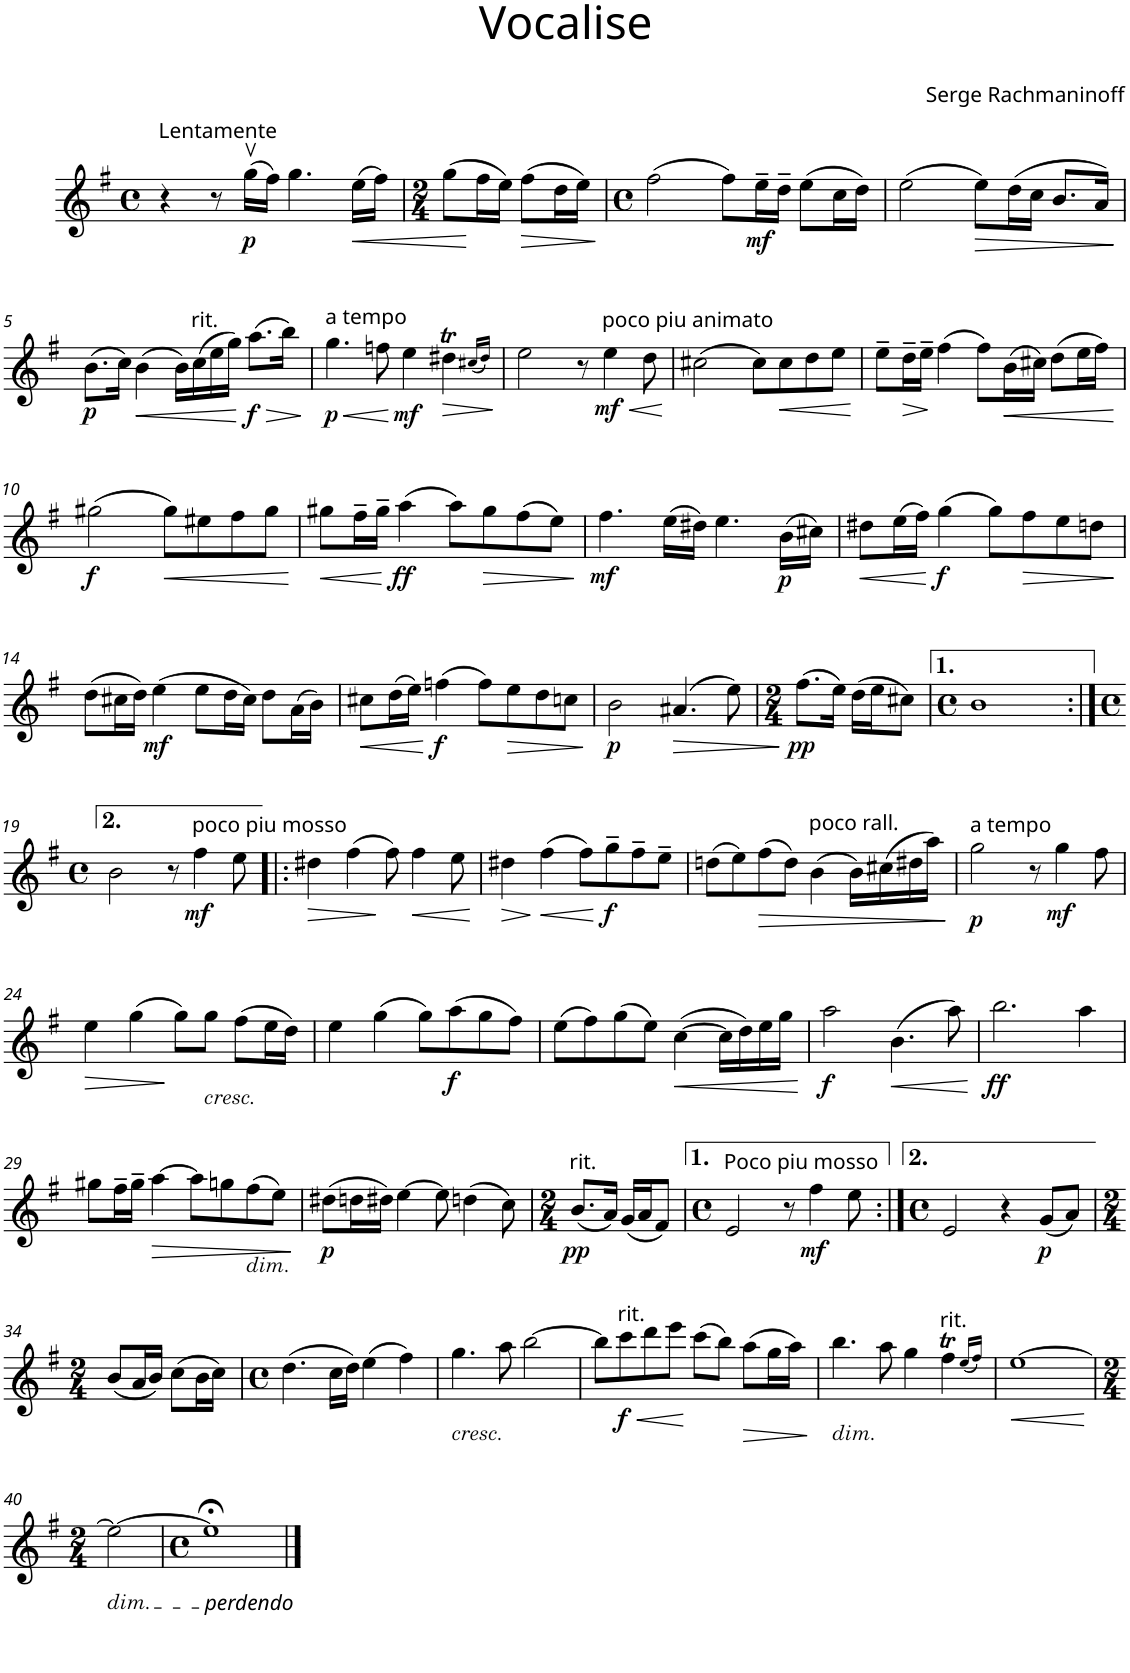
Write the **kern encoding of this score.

**kern	**dynam
*part1	*part1
*staff1	*staff1
*I"Piano	*
*I'Pno.	*
*clefG2	*
*k[f#]	*
*M4/4	*
*met(c)	*
=1	=1
!LO:TX:a:t=Lentamente	!
4r	.
8r	.
!	!LO:DY:b
(16ggv\LL	p
16ff#\JJ)	.
4.gg\	.
!	!LO:HP:b
(16ee\LL	<
16ff#\JJ)	.
=2	=2
*M2/4	*
(8gg\L	.
16ff#\L	[
16ee\JJ)	.
!	!LO:HP:b
(8ff#\L	>
16dd\L	.
16ee\JJ)	.
.	]
=3	=3
*M4/4	*
*met(c)	*
(2ff#\	.
8ff#\L)	.
!	!LO:DY:b
16ee~\L	mf
16dd~\JJ	.
(8ee\L	.
16cc\L	.
16dd\JJ)	.
=4	=4
(2ee\	.
!	!LO:HP:b
8ee\L)	>
(16dd\L	.
16cc\JJ	.
8.b/L	.
16a/Jk)	.
.	]
!!LO:LB:g=z
=5	=5
!	!LO:DY:b
(8.b\L	p
16cc\Jk)	.
!	!LO:HP:b
(4b\	<
16b\LL)	.
!LO:TX:a:t=rit.	!
(16cc\	.
16ee\	.
16gg\JJ)	.
!	!LO:HP:n=1:b
!	!LO:DY:n=1:b
(8.aa\L	[ > f
16bb\Jk)	.
.	]
=6	=6
!LO:TX:a:t=a tempo	!
!	!LO:HP:b
!	!LO:DY:n=1:b
4.gg\	< p
8ffn\	.
!	!LO:DY:n=2:b
4ee\	[ mf
!	!LO:HP:b
4dd#Xt\	>
(16qcc#X/LL	.
16qdd#/JJ)	.
.	]
=7	=7
2ee\	.
8r	.
!LO:TX:a:t=poco piu animato	!
!	!LO:HP:b
!	!LO:DY:n=1:b
4ee\	< mf
8dd\	.
.	[
=8	=8
(2cc#X\	.
8cc#\L)	.
!	!LO:HP:b
8cc#\	<
8dd\	.
8ee\J	.
.	[
=9	=9
8ee~\L	.
!	!LO:HP:b
16dd~\L	>
16ee~\JJ	.
(4ff#\	]
8ff#\L)	.
!	!LO:HP:b
(16b\L	<
16cc#X\JJ)	.
(8dd\L	.
16ee\L	.
16ff#\JJ)	.
.	[
!!LO:LB:g=z
=10	=10
!	!LO:DY:b
(2gg#X\	f
!	!LO:HP:b
8gg#\L)	<
8ee#X\	.
8ff#\	.
8gg#\J	.
.	[
=11	=11
!	!LO:HP:b
8gg#X\L	<
16ff#~\L	.
16gg#~\JJ	.
!	!LO:DY:n=1:b
(4aa\	[ ff
8aa\L)	.
!	!LO:HP:b
8gg#\	>
(8ff#\	.
8ee\J)	.
.	]
=12	=12
!	!LO:DY:b
4.ff#\	mf
(16ee\LL	.
16dd#X\JJ)	.
4.ee\	.
!	!LO:DY:b
(16b\LL	p
16cc#X\JJ)	.
=13	=13
!	!LO:HP:b
8dd#X\L	<
(16ee\L	.
16ff#\JJ)	.
!	!LO:DY:n=1:b
(4gg\	[ f
8gg\L)	.
!	!LO:HP:b
8ff#\	>
8ee\	.
8ddn\J	.
.	]
!!LO:LB:g=z
=14	=14
(8dd\L	.
16cc#X\L	.
16dd\JJ)	.
!	!LO:DY:b
(4ee\	mf
8ee\L	.
16dd\L	.
16cc#\JJ)	.
8dd\L	.
(16a\L	.
16b\JJ)	.
=15	=15
!	!LO:HP:b
8cc#X\L	<
(16dd\L	.
16ee\JJ)	.
!	!LO:DY:n=1:b
(4ffn\	[ f
8ff\L)	.
!	!LO:HP:b
8ee\	>
8dd\	.
8ccn\J	.
.	]
=16	=16
!	!LO:DY:b
2b\	p
!	!LO:HP:b
(4.a#X/	>
8ee\)	.
.	]
=17	=17
*M2/4	*
!	!LO:DY:b
(8.ff#\L	pp
16ee\Jk)	.
(16dd\LL	.
16ee\J	.
8cc#X\J)	.
=18	=18
*M4/4	*
*met(c)	*
1b	.
!!LO:LB:g=z
=19:|!	=19:|!
*M4/4	*
*met(c)	*
2b\	.
8r	.
!LO:TX:a:t=poco piu mosso	!
!	!LO:DY:b
4ff#\	mf
8ee\	.
=20!|:	=20!|:
!	!LO:HP:b
4dd#X\	>
(4ff#\	.
8ff#\)	]
!	!LO:HP:b
4ff#\	<
8ee\	.
.	[
=21	=21
!	!LO:HP:b
4dd#X\	>
!	!LO:HP:n=1:b
(4ff#\	] <
8ff#\L)	.
!	!LO:DY:n=1:b
8gg~\	[ f
8ff#~\	.
8ee~\J	.
=22	=22
(8ddn\L	.
8ee\)	.
!	!LO:HP:b
(8ff#\	>
8dd\J)	.
!LO:TX:a:t=poco rall.	!
(4b\	.
16b\LL)	.
(16cc#X\	.
16dd#X\	.
16aa\JJ)	.
.	]
=23	=23
!LO:TX:a:t=a tempo	!
!	!LO:DY:b
2gg\	p
8r	.
!	!LO:DY:b
4gg\	mf
8ff#\	.
!!LO:LB:g=z
=24	=24
!	!LO:HP:b
4ee\	>
(4gg\	.
8gg\L)	]
!LO:TX:b:i:t=cresc.	!
8gg\J	.
(8ff#\L	.
16ee\L	.
16dd\JJ)	.
=25	=25
4ee\	.
(4gg\	.
8gg\L)	.
!	!LO:DY:b
(8aa\	f
8gg\	.
8ff#\J)	.
=26	=26
(8ee\L	.
8ff#\)	.
(8gg\	.
8ee\J)	.
!	!LO:HP:b
([4cc\	<
16cc\LL]	.
16dd\)	.
16ee\	.
16gg\JJ	.
.	[
=27	=27
!	!LO:DY:b
2aa\	f
!	!LO:HP:b
(4.b\	<
8aa\)	.
.	[
=28	=28
!	!LO:DY:b
2.bb\	ff
4aa\	.
!!LO:LB:g=z
=29	=29
8gg#X\L	.
16ff#~\L	.
16gg#~\JJ	.
!	!LO:HP:b
[4aa\	>
8aa\L]	.
8ggn\	.
!LO:TX:b:i:t=dim.	!
(8ff#\	.
8ee\J)	.
.	]
=30	=30
!	!LO:DY:b
(8dd#X\L	p
16ddn\L	.
16dd#X\JJ)	.
[4ee\	.
8ee\]	.
(4ddn\	.
8cc\)	.
=31	=31
*M2/4	*
!LO:TX:a:t=rit.	!
!	!LO:DY:b
(8.b/L	pp
16a/Jk)	.
(16g/LL	.
16a/J	.
8f#/J)	.
=32	=32
*M4/4	*
*met(c)	*
!LO:TX:a:t=Poco piu mosso	!
2e/	.
8r	.
!	!LO:DY:b
4ff#\	mf
8ee\	.
=33:|!	=33:|!
*M4/4	*
*met(c)	*
2e/	.
4r	.
!	!LO:DY:b
(8g/L	p
8a/J)	.
!!LO:LB:g=z
=34	=34
*M2/4	*
(8b/L	.
16a/L	.
16b/JJ)	.
(8cc\L	.
16b\L	.
16cc\JJ)	.
=35	=35
*M4/4	*
*met(c)	*
(4.dd\	.
16cc\LL	.
16dd\JJ)	.
(4ee\	.
4ff#\)	.
=36	=36
!LO:TX:b:i:t=cresc.	!
4.gg\	.
8aa\	.
[2bb\	.
=37	=37
8bb\L]	.
!LO:TX:a:t=rit.	!
!	!LO:HP:b
!	!LO:DY:n=1:b
8ccc\	< f
8ddd\	.
8eee\J	.
(8ccc\L	[
8bb\J)	.
!	!LO:HP:b
(8aa\L	>
16gg\L	.
16aa\JJ)	.
.	]
=38	=38
!LO:TX:b:i:t=dim.	!
4.bb\	.
8aa\	.
4gg\	.
!LO:TX:a:t=rit.	!
4ff#t\	.
(16qee/LL	.
16qff#/JJ)	.
=39	=39
!	!LO:HP:b
[1ee	<
.	[
!!LO:LB:g=z
=40	=40
*M2/4	*
!LO:TX:b:i:t=dim.	!
2ee\_	.
=41	=41
*M4/4	*
*met(c)	*
!LO:TX:b:i:t=perdendo	!
1ee;<]	.
==	==
*-	*-
